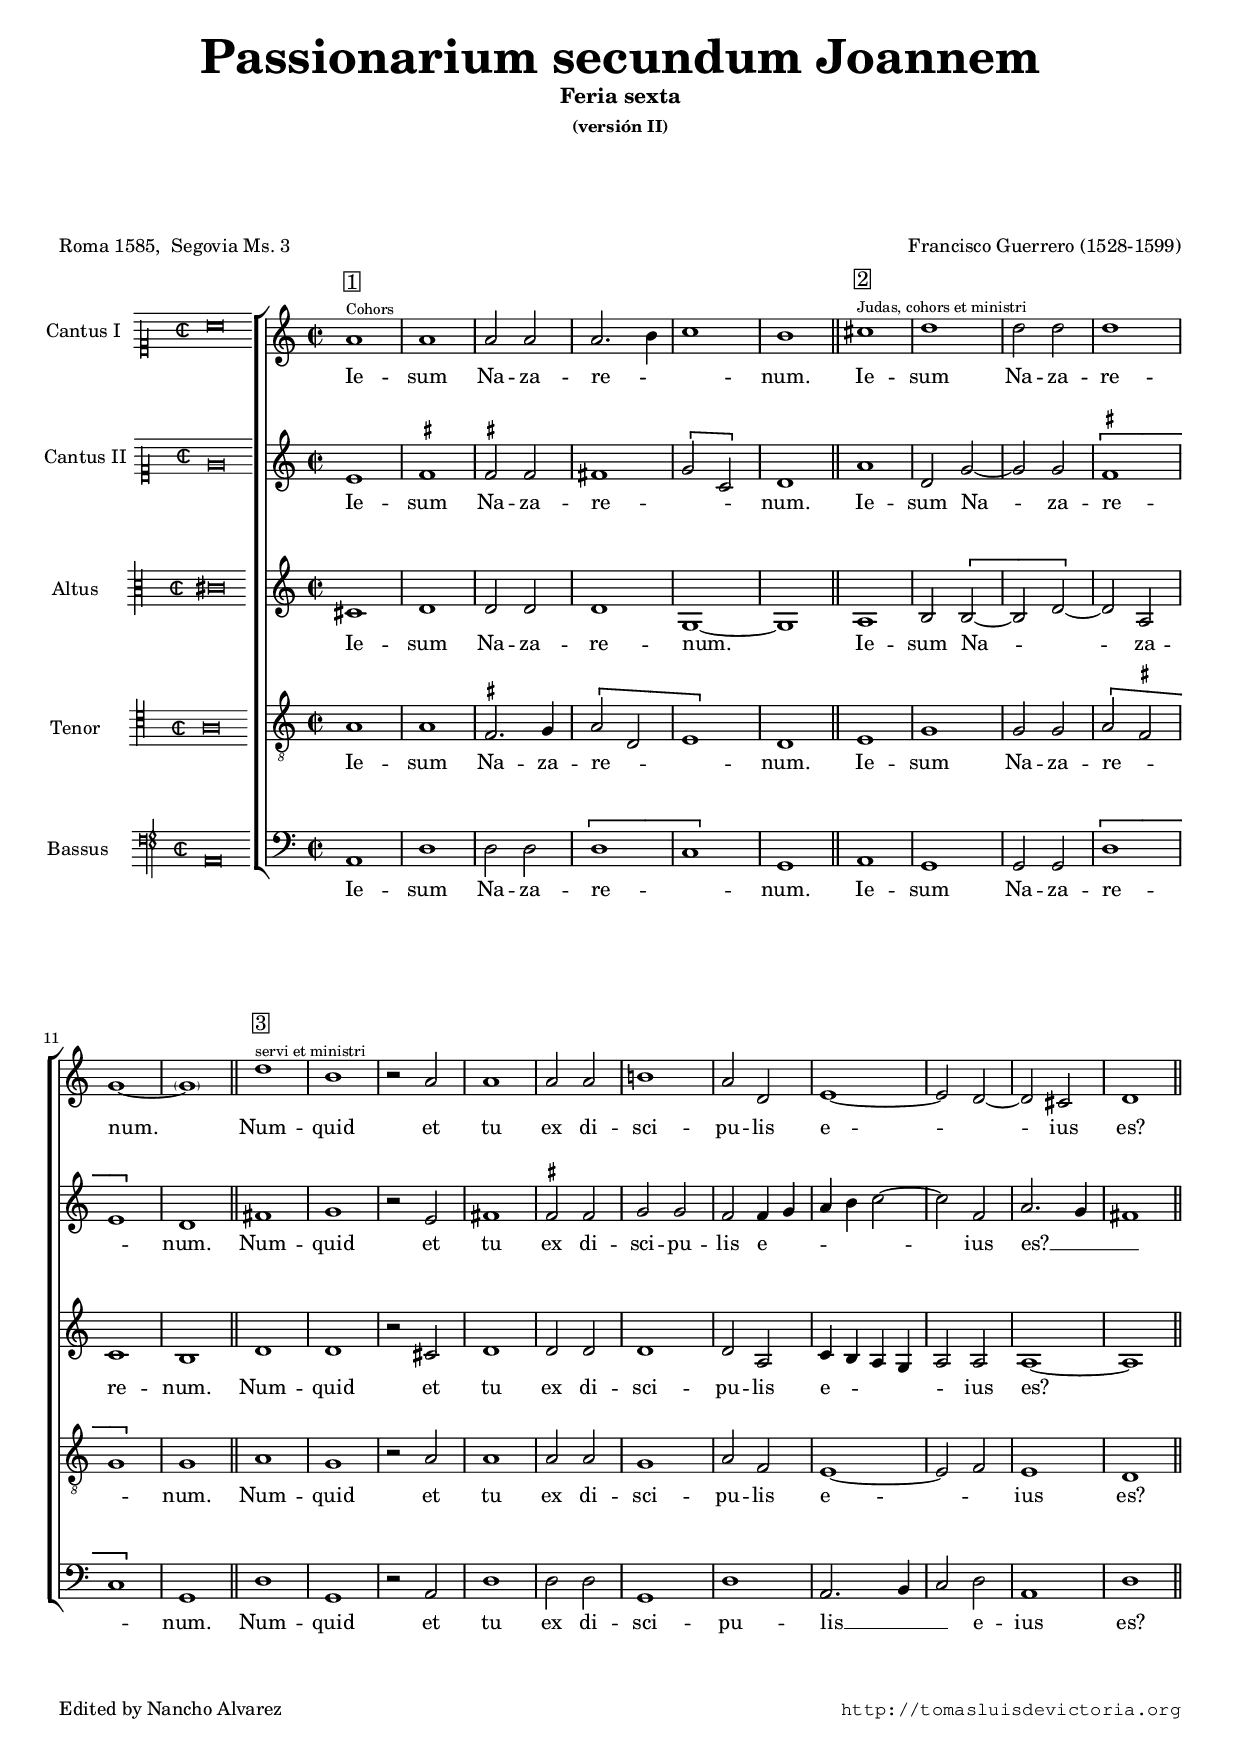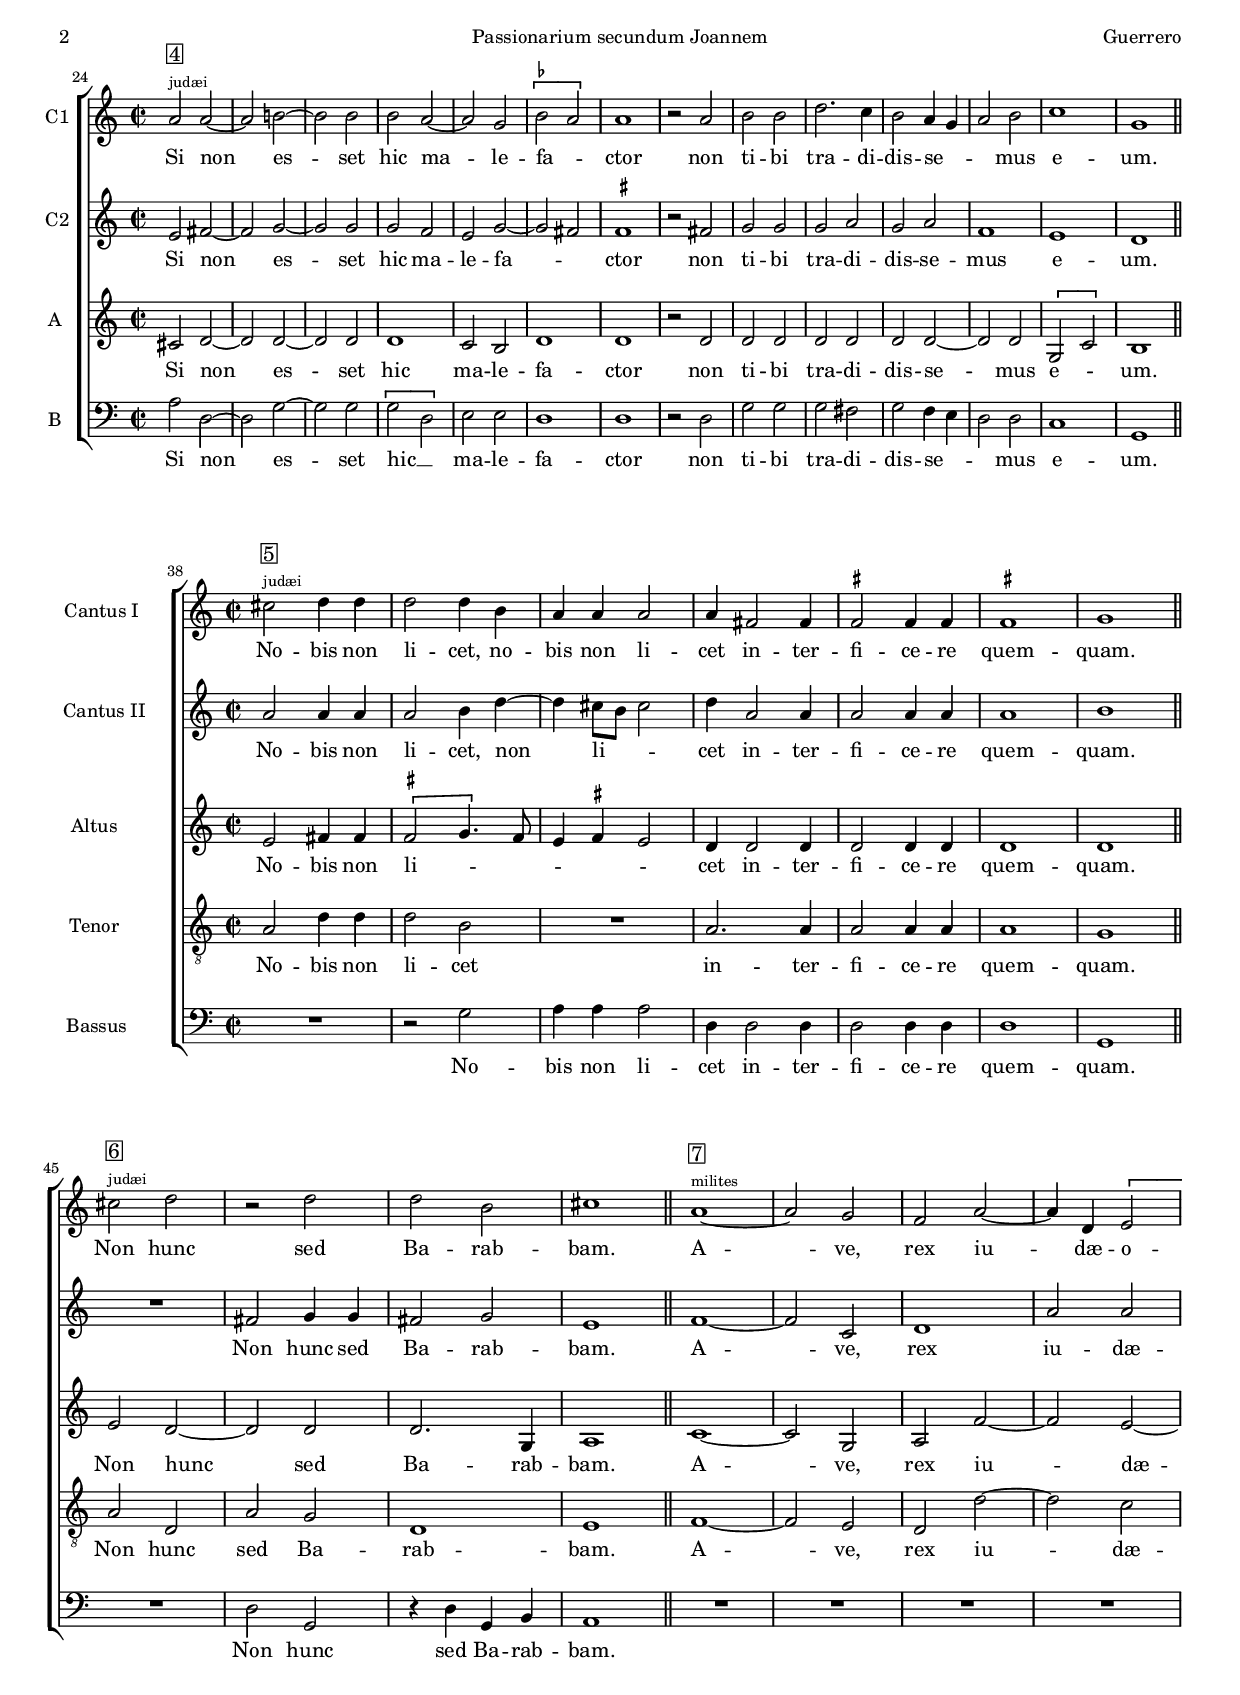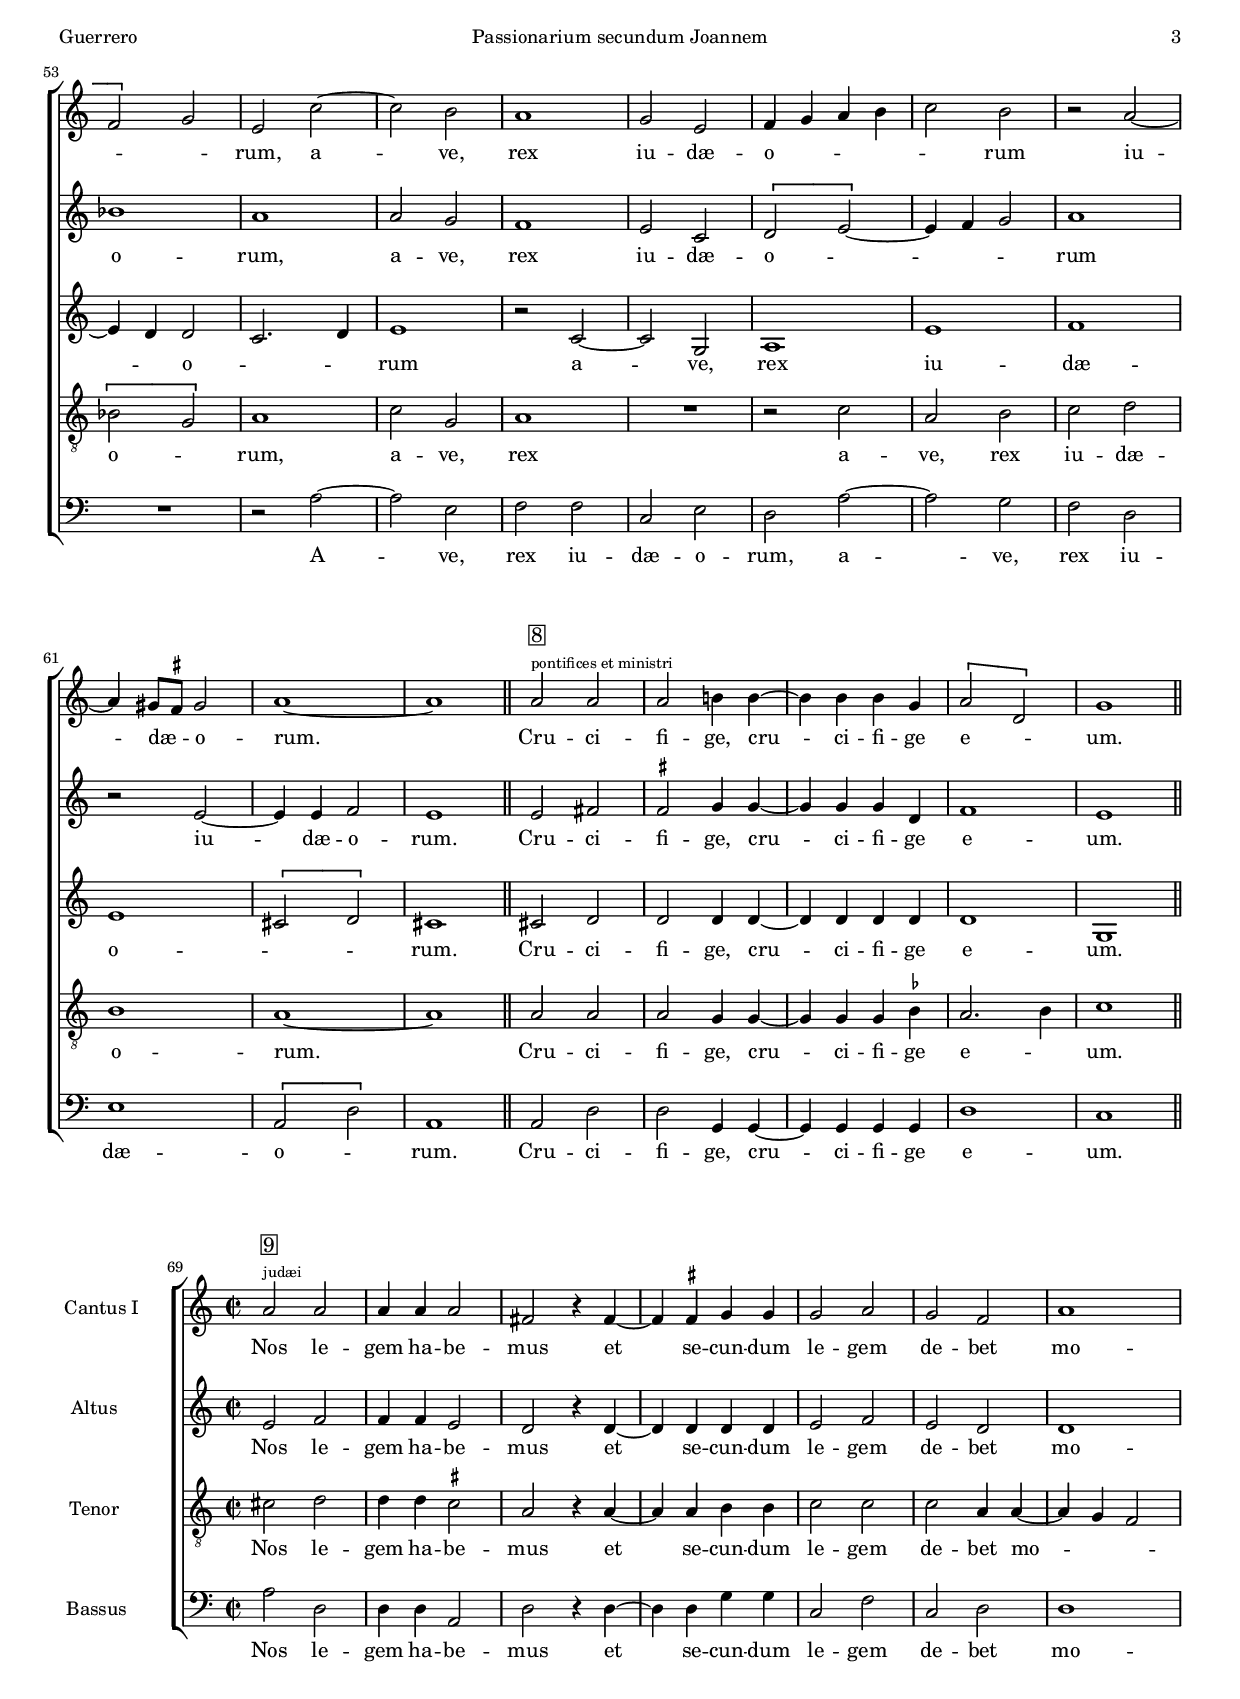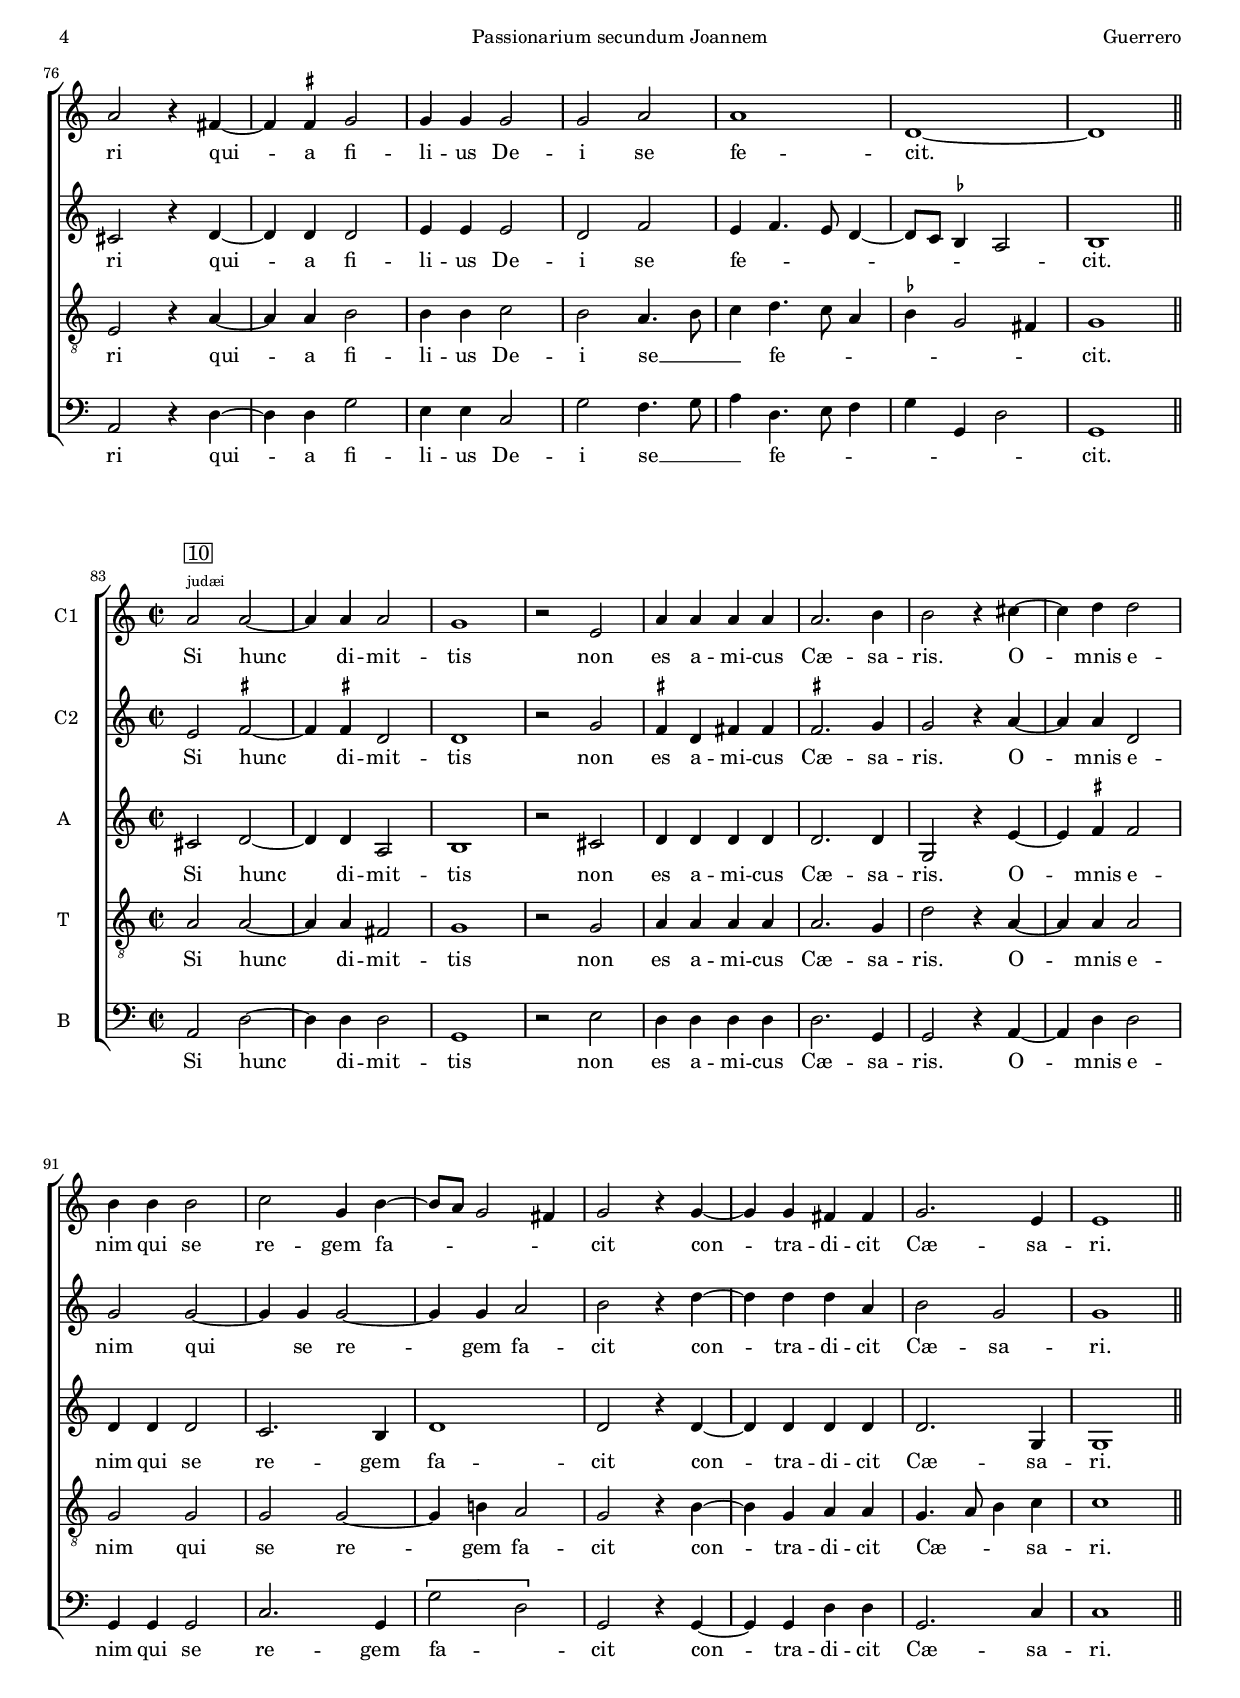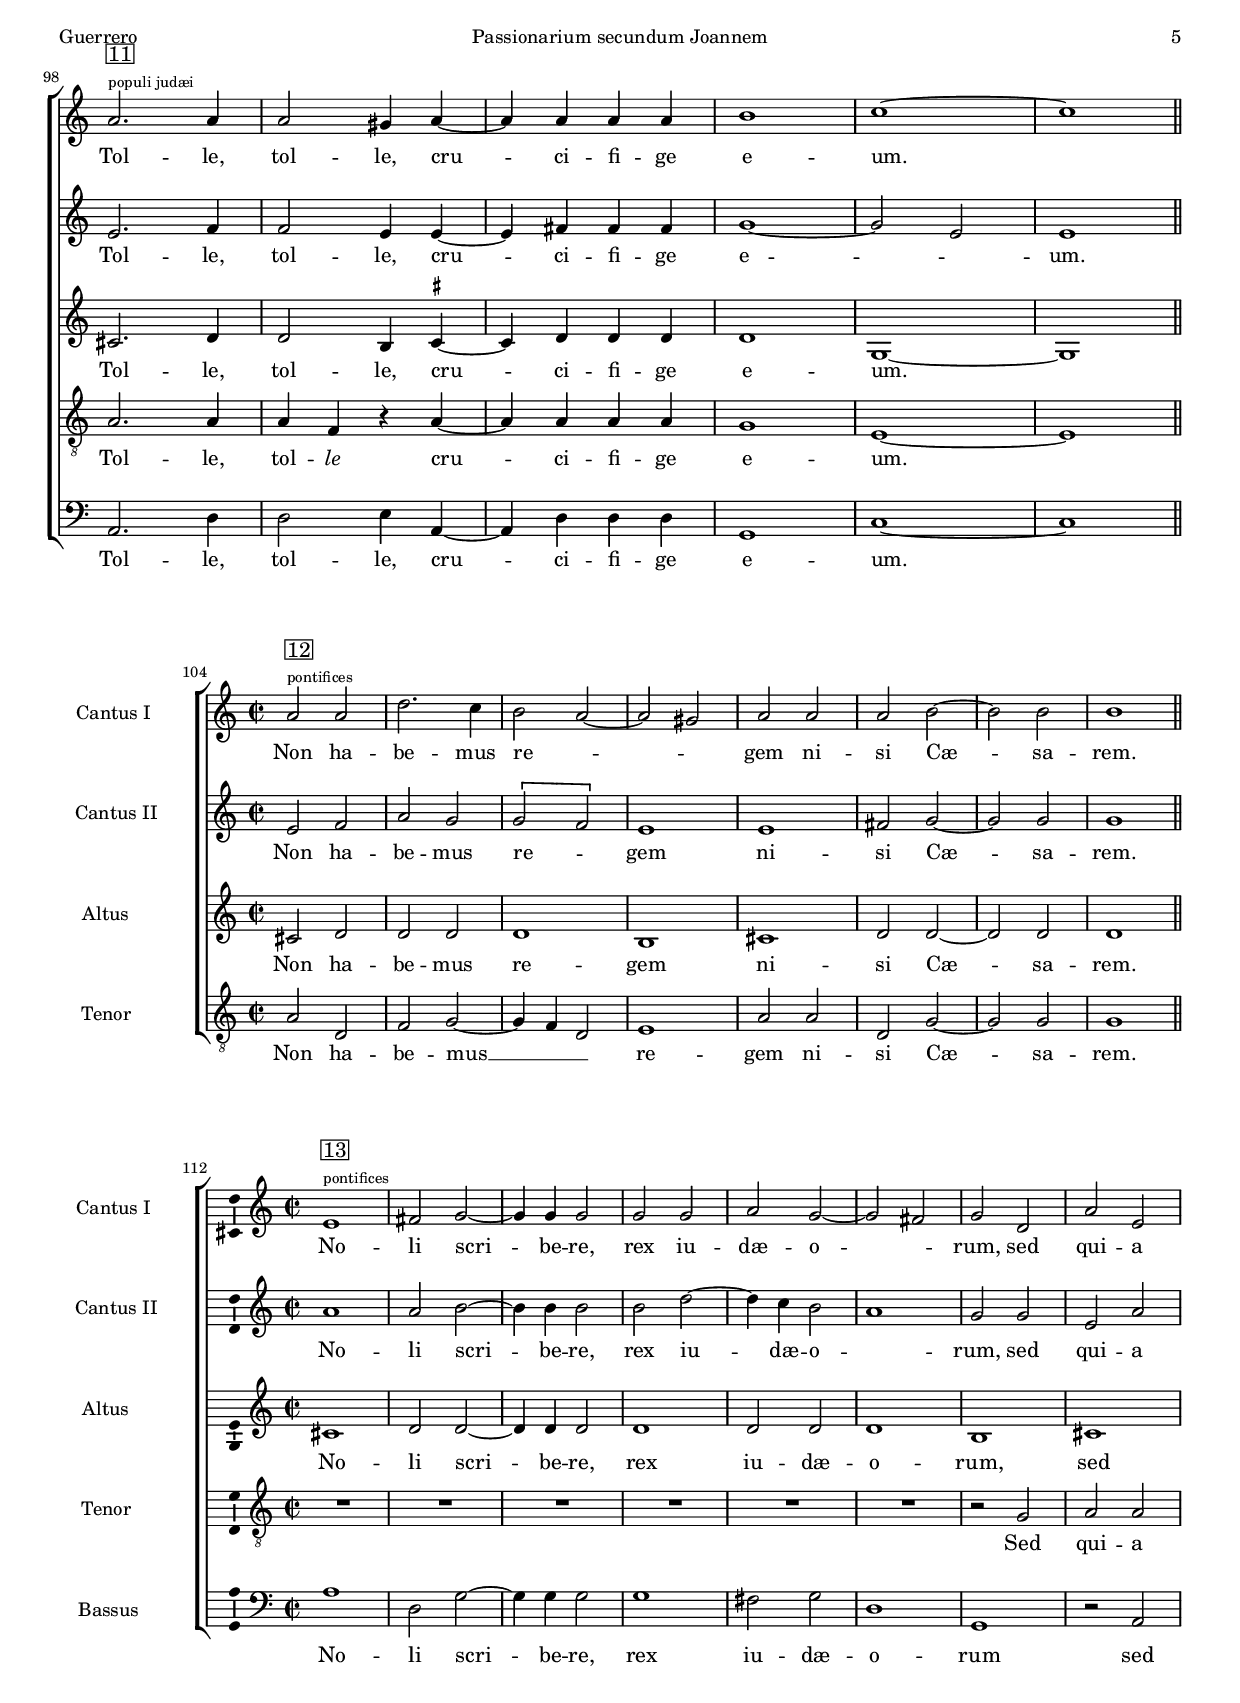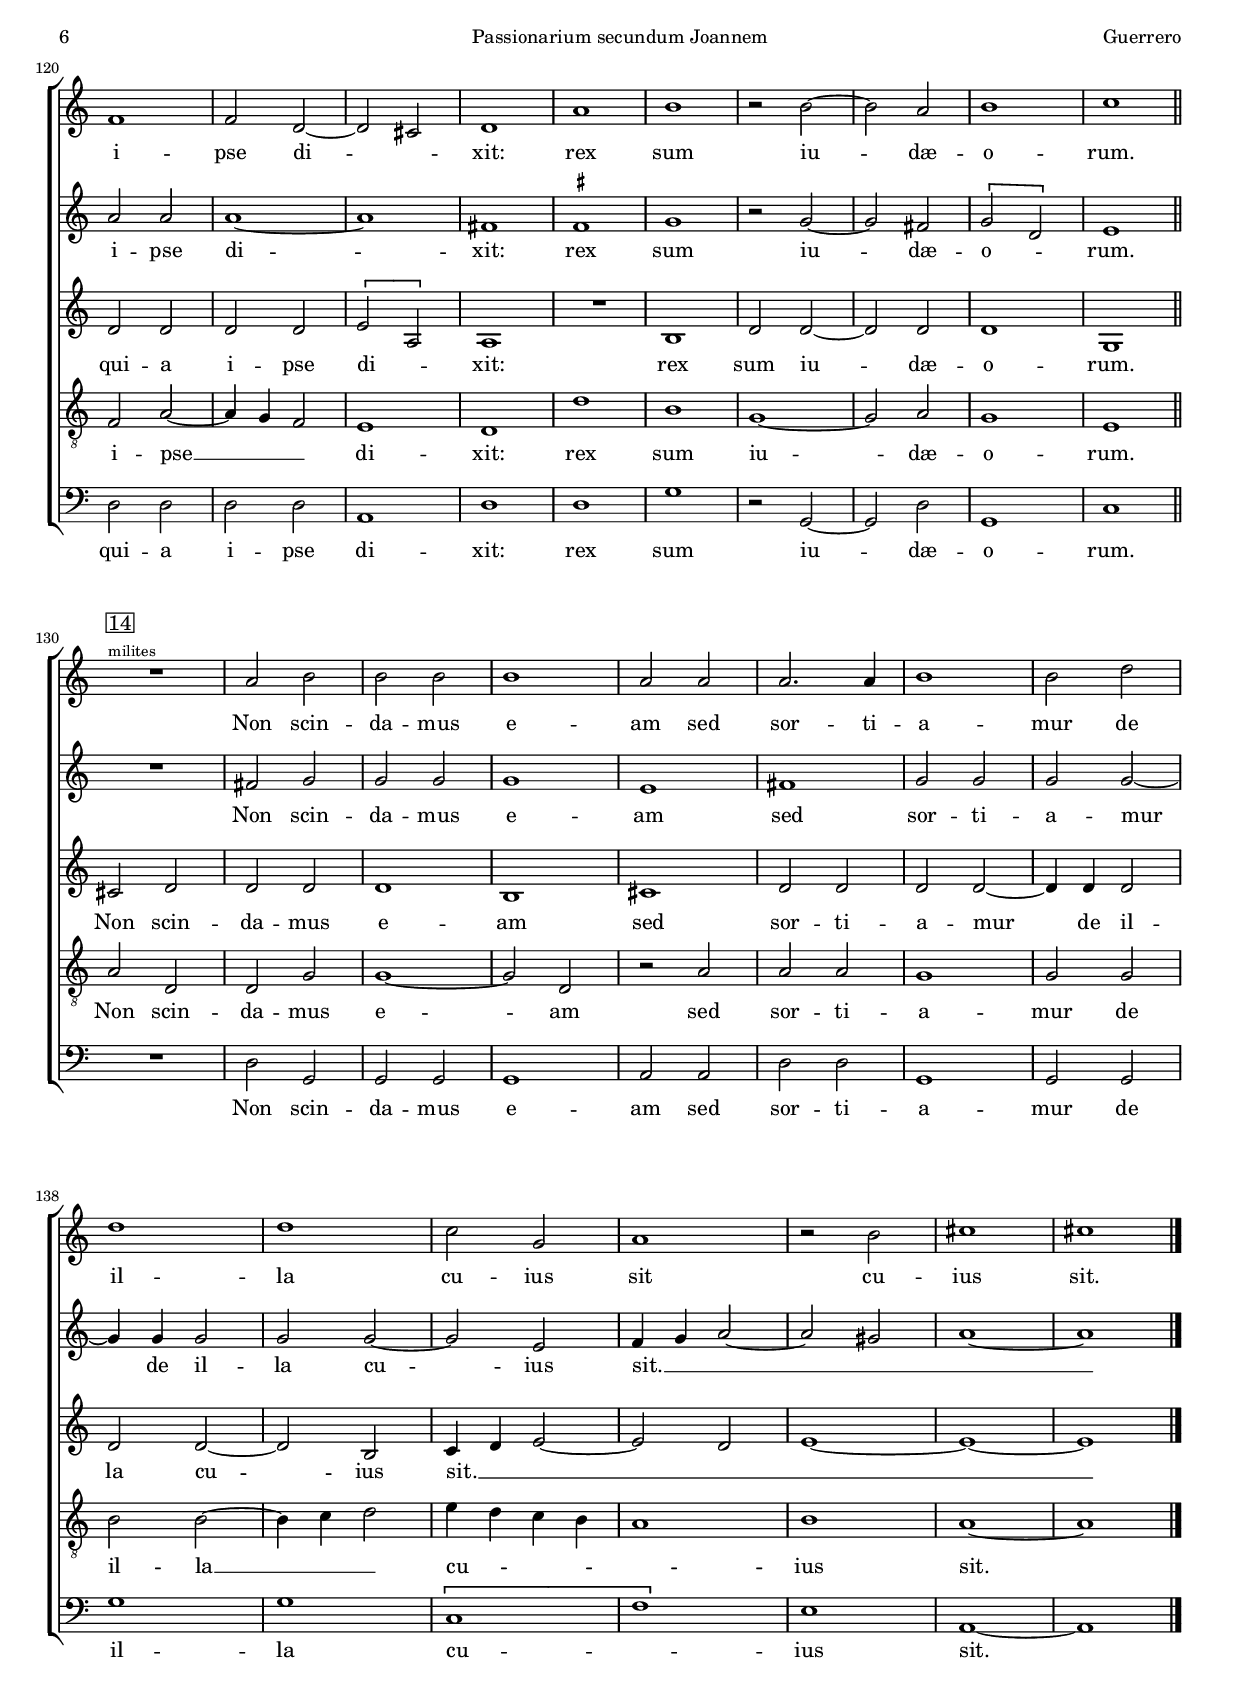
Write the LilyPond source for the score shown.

\version "2.18.0"

#(set-default-paper-size "a4")
#(set-global-staff-size 16.4)
#(ly:set-option 'point-and-click #f)
%mobile -s14.5 -i3.3 -ball

italicas=\override LyricText.font-shape = #'italic
rectas=\override LyricText.font-shape = #'upright
ss=\once \set suggestAccidentals = ##t
incipitwidth = 20

htitle="Passionarium secundum Joannem"
hcomposer="Guerrero"

\header {
	title=\markup{\fontsize #4 "Passionarium secundum Joannem"}
	subtitle="Feria sexta"
	subsubtitle=\markup{\column{"(versión II)" " " " " " " " " }}
	composer="Francisco Guerrero (1528-1599)"
        pdfauthor=\composer
	%opus="(-)"
	poet=\markup{"Roma 1585,  Segovia Ms. 3"}
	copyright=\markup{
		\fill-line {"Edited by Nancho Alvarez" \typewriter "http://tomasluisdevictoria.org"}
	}
%	tagline=""
}

global={\key c \major \time 2/2 \skip 1*6 \bar "||"
				\skip 1*6 \bar "||"
				\skip 1*11 \bar "||"
				}

cantus=\relative c''{
	 s4*0^\markup{\column{\box{\larger 1} \smaller \smaller "Cohors"}}
	 a1 a
	 a2 a
	 a2. b4
	 c1 
	 b
	 s4*0^\markup{\column{\box{\larger 2} \smaller \smaller "Judas, cohors et ministri"}}
	 cis1
	 d
	 d2 d
	 d1
	 g, ~
	 \parenthesize g
	 s4*0^\markup{\column{\box{\larger 3} \smaller \smaller "servi et ministri"}}
	d'1 
	b
	r2 a
	a1
	a2 a
	b!1
	a2 d,
	e1 ~
	e2 d ~
	d cis
	d1
}

cantusdos=\relative c'{
	e1
	\ss fis
	\ss fis2 fis
	fis1
	\[g2 c,\]
	d1
	a'1
	d,2 g ~
	g g
	\[\ss fis1
	e\]
	d
	fis1
	g
	r2 e
	fis1
	\ss fis2 fis
	g2 g
	f f4 g
	a b c2 ~
	c f,
	a2. g4
	fis1
}

altus=\relative c'{
	cis1
	d
	d2 d
	d1
	g, ~
	g
	a
	b2 \[b ~
	b d ~ \]
	d a
	c1
	b
	d
	d
	r2 cis
	d1
	d2 d
	d1
	d2 a
	c4 b a g
	a2 a
	a1 ~
	a
}

tenor=\relative c'{
	a1
	a
	\ss fis2. g4
	\[a2 d,
	e1\]
	d
	e1
	g
	g2 g
	\[a2 \ss fis
	g1\]
	g
	a1
	g
	r2 a
	a1
	a2 a
	g1
	a2 f
	e1 ~
	e2 f
	e1
	d
}

bassus=\relative c{
	a1
	d
	d2 d
	\[d1
	c\]
	g
	a1
	g
	g2 g
	\[d'1
	c\]
	g1
	d'1
	g,
	r2 a
	d1
	d2 d
	g,1
	d'
	a2. b4
	c2 d
	a1
	d
}

textocantus=\lyricmode{
Ie -- sum Na -- za -- re -- _ _ num.
Ie -- sum Na -- za -- re -- num.
Num -- quid et tu ex di -- sci -- pu -- lis e -- _ ius es?
}

textocantusdos=\lyricmode{
Ie -- sum Na -- za -- re -- _ _ num.
Ie -- sum Na -- za -- re -- _ num.
Num -- quid et tu ex di -- sci -- pu -- lis e -- _ _ _ _ ius es? __ _ _ 
}

textoaltus=\lyricmode{
Ie -- sum Na -- za -- re -- num.
Ie -- sum Na -- _ za -- re -- num.
Num -- quid et tu ex di -- sci -- pu -- lis e -- _ _ _ _ ius es?
}

textotenor=\lyricmode{
Ie -- sum Na -- za -- re -- _ _ num.
Ie -- sum Na -- za -- re -- _ _ num.
Num -- quid et tu ex di -- sci -- pu -- lis e -- _ ius es?
}

textobassus=\lyricmode{
Ie -- sum Na -- za -- re -- _ num.
Ie -- sum Na -- za -- re -- _ num.
Num -- quid
et tu ex di -- sci -- pu -- lis __ _ _ e -- ius es?
}

incipitcantus=\markup{
	\score{
		{ 
		\set Staff.instrumentName="Cantus I  "
		\override NoteHead.style = #'neomensural
		\override Rest.style = #'neomensural
		\override Staff.TimeSignature.style = #'neomensural
		\cadenzaOn 
		\clef "petrucci-c1"
		\key c \major
		\time 2/2
		a'\breve
		} 
	\layout {
		\context {\Voice
			\remove Ligature_bracket_engraver
			\consists Mensural_ligature_engraver
		}
		line-width=\incipitwidth
		indent = 0
	}
	}
}

incipitcantusdos=\markup{
	\score{
		{ 
		\set Staff.instrumentName="Cantus II "
		\override NoteHead.style = #'neomensural
		\override Rest.style = #'neomensural
		\override Staff.TimeSignature.style = #'neomensural
		\cadenzaOn 
		\clef "petrucci-c1"
		\key c \major
		\time 2/2
		e'\breve
		} 
	\layout {
		\context {\Voice
			\remove Ligature_bracket_engraver
			\consists Mensural_ligature_engraver
		}
		line-width=\incipitwidth
		indent = 0
	}
	}
}


incipitaltus=\markup{
	\score{
		{ 
		\set Staff.instrumentName="Altus     "
		\override NoteHead.style = #'neomensural
		\override Rest.style = #'neomensural
		\override Staff.TimeSignature.style = #'neomensural
		\cadenzaOn 
		\clef "petrucci-c3"
		\key c \major
		\time 2/2
		cis'\breve
		} 
	\layout {
		\context {\Voice
			\remove Ligature_bracket_engraver
			\consists Mensural_ligature_engraver
		}
		line-width=\incipitwidth
		indent = 0
	}
	}
}

incipittenor=\markup{
	\score{
		{ 
		\set Staff.instrumentName="Tenor     "
		\override NoteHead.style = #'neomensural 
		\override Rest.style = #'neomensural
		\override Staff.TimeSignature.style = #'neomensural
		\cadenzaOn 
		\clef "petrucci-c4"
		\key c \major
		\time 2/2
		a\breve
		} 
	\layout {
		\context {\Voice
			\remove Ligature_bracket_engraver
			\consists Mensural_ligature_engraver
		}
		line-width=\incipitwidth
		indent=0
	}
	}
}

incipitbassus=\markup{
	\score{
		{ 
		\set Staff.instrumentName="Bassus    "
		\override NoteHead.style = #'neomensural 
		\override Rest.style = #'neomensural
		\override Staff.TimeSignature.style = #'neomensural
		\cadenzaOn 
		\clef "petrucci-f4"
		\key c \major
		\time 2/2
		a,\breve
		} 
	\layout {
		\context {\Voice
			\remove Ligature_bracket_engraver
			\consists Mensural_ligature_engraver
		}
		line-width=\incipitwidth
		indent=0
	}
	}
}



\score {\transpose c' c'{
\new ChoirStaff<<

	\new Staff <<\global
	\new Voice="v1" {
		\set Staff.instrumentName=\incipitcantus
		\clef "treble"
		\cantus }
	\new Lyrics \lyricsto "v1" {\textocantus }
	>>
	
	\new Staff <<\global
	\new Voice="v5" {
		\set Staff.instrumentName=\incipitcantusdos
		\clef "treble"
		\cantusdos }
	\new Lyrics \lyricsto "v5" {\textocantusdos }
	>>
	
	\new Staff <<\global
	\new Voice="v2" {
		\set Staff.instrumentName=\incipitaltus
		\clef "treble"
		\altus }
	\new Lyrics \lyricsto "v2" {\textoaltus }
	>>
	
	\new Staff <<\global
	\new Voice="v3" {
		\set Staff.instrumentName=\incipittenor
		\clef "G_8"
		\tenor }
	\new Lyrics \lyricsto "v3" {\textotenor }
	>>

	\new Staff <<\global
	\new Voice="v4" {
		\set Staff.instrumentName=\incipitbassus
		\clef "bass"
		\bassus }
	\new Lyrics \lyricsto "v4" {\textobassus }
	>>
	
>>

	}%transpose

\layout{ 
	\context {\Lyrics 
		\override VerticalAxisGroup.minimum-Y-extent = #'(-0.0 . 0.0) 
		%\override LyricText.font-size = #1.2
		\override LyricHyphen.minimum-distance = #0.33
	}
	\context {\Score 
		\override BarNumber.padding = #2 
	}
	\context {\Voice 
		%melismaBusyProperties = #'() 
	}
	%\context { \Staff \RemoveEmptyStaves }
	\context {\Staff 
		\override VerticalAxisGroup.staff-staff-spacing =
			#'((basic-distance . 11) (minimum-distance . 0) (padding . 1))
		%\consists Ambitus_engraver 
		\override LigatureBracket.padding = #1
	}
}

%\midi {}

}

%%%%%%%%%%%%%%%%%%%%%%%%%%%%%%%%%%%%%%%%%%%%%%%%%%%%%%%%%%%%%%%%%%%%%%%

global={\key c \major \time 2/2 \skip 1*14 \bar "||" }


cantus=\relative c''{
	\set Score.currentBarNumber = #24 \bar ""
	 s4*0^\markup{\column{\box{\larger 4} \smaller \smaller "judæi"}}
	a2 a ~
	a b! ~
	b b
	b a ~
	a g
	\[\ss bes a\]
	a1
	r2 a
	b b
	d2. c4
	b2 a4 g
	a2 b
	c1
	g
}

cantusdos=\relative c'{
	e2 fis ~
	fis g ~
	g g
	g f
	e g ~
	g fis
	\ss fis1
	r2 fis
	g g
	g a
	g a
	f1
	e
	d
}

altus=\relative c'{
	cis2 d ~
	d d ~
	d d
	d1
	c2 b
	d1
	d
	r2 d
	d d
	d d
	d d ~
	d d
	\[g, c\]
	b1
}

bassus=\relative c'{
	a2 d, ~
	d g ~
	g g
	\[g d\]
	e e
	d1
	d
	r2 d
	g g
	g fis
	g f4 e
	d2 d
	c1
	g
}

textocantus=\lyricmode{
Si non es -- set hic ma -- le -- fa -- _ ctor
non ti -- bi tra -- di -- dis -- se -- _ _ mus e -- um.
}

textocantusdos=\lyricmode{
Si non es -- set hic ma -- le -- fa -- _ ctor
non ti -- bi tra -- di -- dis -- se -- mus e -- um.
}

textoaltus=\lyricmode{
Si non es -- set hic ma -- le -- fa -- ctor
non ti -- bi tra -- di -- dis -- se -- mus e -- _ um.
}

textobassus=\lyricmode{
Si non es -- set hic __ _ ma -- le -- fa -- ctor
non ti -- bi tra -- di -- dis -- se -- _ _ mus e -- um.
}


\score {\transpose c' c'{
\new ChoirStaff<<

	\new Staff <<\global
	\new Voice="v1" {
		\set Staff.instrumentName="C1 "
		\clef "treble"
		\cantus }
	\new Lyrics \lyricsto "v1" {\textocantus }
	>>

	\new Staff <<\global
	\new Voice="v5" {
		\set Staff.instrumentName="C2 "
		\clef "treble"
		\cantusdos }
	\new Lyrics \lyricsto "v5" {\textocantusdos }
	>>
	
	\new Staff <<\global
	\new Voice="v2" {
		\set Staff.instrumentName="A  "
		\clef "treble"
		\altus }
	\new Lyrics \lyricsto "v2" {\textoaltus }
	>>

	\new Staff <<\global
	\new Voice="v4" {
		\set Staff.instrumentName="B  "
		\clef "bass"
		\bassus }
	\new Lyrics \lyricsto "v4" {\textobassus }
	>>
	
>>

	}%transpose

\layout{ 
	indent = 0.5\cm
	\context {\Lyrics 
		\override VerticalAxisGroup.minimum-Y-extent = #'(-0.0 . 0.0) 
		%\override LyricText.font-size = #1.2
		\override LyricHyphen.minimum-distance = #0.33
	}
	\context {\Score 
		\override BarNumber.padding = #2 
	}
	\context {\Voice 
		%melismaBusyProperties = #'() 
	}
	%\context { \Staff \RemoveEmptyStaves }
	\context {\Staff 
		\override VerticalAxisGroup.staff-staff-spacing =
			#'((basic-distance . 11) (minimum-distance . 0) (padding . 1))
		%\consists Ambitus_engraver 
		\override LigatureBracket.padding = #1
	}
}

%\midi {}

}

%%%%%%%%%%%%%%%%%%%%%%%%%%%%%%%%%%%%%%%%%%%%%%%%%%%%%%%%%%%%%%%%%%%%%%%

global={\key c \major \time 2/2 \skip 1*7 \bar "||" \break
				\skip 1*4 \bar "||"
				\skip 1*15 \bar "||"
				\skip 1*5 \bar "||" }


cantus=\relative c''{
	\set Score.currentBarNumber = #38 \bar ""
	 s4*0^\markup{\column{\box{\larger 5} \smaller \smaller "judæi"}}
	 cis2 d4 d
	 d2 d4 b
	 a a a2
	 a4 fis2 fis4
	 \ss fis2 fis4 fis
	 \ss fis1
	 g1
	 s4*0^\markup{\column{\box{\larger 6} \smaller \smaller "judæi"}}
	 cis2 d
	 r2 d
	 d b
	 cis1
	 s4*0^\markup{\column{\box{\larger 7} \smaller \smaller "milites"}}
	 a1 ~
	 a2 g
	 f a ~
	 a4 d, \[e2
	 f\] g
	 e c' ~
	 c b
	 a1
	 g2 e
	 f4 g a b
	 c2 b
	 r2 a ~
	 a4 gis8 \ss fis gis2
	 a1 ~
	 a
	 s4*0^\markup{\column{\box{\larger 8} \smaller \smaller "pontifices et ministri"}}
	 a2 a
	 a b!4 b ~
	 b b b g
	 \[a2 d,\]
	 g1
}

cantusdos=\relative c''{
	a2 a4 a
	a2 b4 d ~
	d cis8 b cis2
	d4 a2 a4
	a2 a4 a
	a1
	b
	R1
	fis2 g4 g
	fis2 g
	e1
	f1 ~
	f2 c
	d1
	a'2 a
	bes1
	a
	a2 g
	f1
	e2 c
	\[d e ~ \]
	e4 f g2
	a1
	r2 e ~
	e4 e f2
	e1
	e2 fis
	\ss fis g4 g ~
	g g g d
	f1
	e
}

altus=\relative c'{
	e2 fis4 fis
	\[\ss fis2 g4.\] fis8
	e4 \ss fis e2
	d4 d2 d4
	d2 d4 d
	d1
	d
	e2 d ~
	d d
	d2. g,4
	a1
	c1 ~
	c2 g
	a f' ~
	f e ~
	e4 d d2
	c2. d4
	e1
	r2 c ~
	c g
	a1
	e'1
	f
	e
	\[cis2 d\]
	cis1
	cis2 d
	d d4 d ~
	d d d d
	d1
	g,
}

tenor=\relative c'{
	a2 d4 d
	d2 b
	R1
	a2. a4
	a2 a4 a
	a1
	g
	a2 d,
	a' g
	d1
	e
	f1 ~
	f2 e
	d d' ~
	d c
	\[bes g\]
	a1
	c2 g
	a1
	R1
	r2 c
	a b
	c d
	b1
	a1 ~
	a
	a2 a 
	a g4 g ~
	g g g \ss bes
	a2. b4
	c1
}

bassus=\relative c'{
	R1
	r2 g
	a4 a a2
	d,4 d2 d4
	d2 d4 d
	d1
	g,
	R1
	d'2 g,
	r4 d' g, b
	a1
	R1*5
	r2 a' ~
	a e
	f f 
	c e
	d a' ~
	a g
	f d
	e1
	\[a,2 d\]
	a1
	a2 d
	d g,4 g ~
	g g g g
	d'1
	c
}

textocantus=\lyricmode{
No -- bis non li -- cet,
no -- bis non li -- cet in -- ter -- fi -- ce -- re quem -- quam.
Non hunc sed Ba -- rab -- bam.
A -- ve, rex iu -- dæ -- o -- _ _ rum,
a -- ve,
rex iu -- dæ -- o -- _ _ _ _ rum
iu -- dæ -- _ o -- rum.
Cru -- ci -- fi -- ge,
cru -- ci -- fi -- ge e -- _ um.
}

textocantusdos=\lyricmode{
No -- bis non li -- cet,
non li -- _ _ cet in -- ter -- fi -- ce -- re quem -- quam.
Non hunc sed Ba -- rab -- bam.
A -- ve, rex iu -- dæ -- o -- rum,
a -- ve, rex iu -- dæ -- o -- _ _ _ rum
iu -- dæ -- o -- rum.
Cru -- ci -- fi -- ge,
cru -- ci -- fi -- ge e -- um.
}

textoaltus=\lyricmode{
No -- bis non li -- _ _ _ _ _ cet in -- ter -- fi -- ce -- re quem -- quam.
Non hunc sed Ba -- rab -- bam.
A -- ve, rex iu -- dæ -- _ o -- _ _ rum
a -- ve, rex iu -- dæ -- o -- _ _ rum.
Cru -- ci -- fi -- ge,
cru -- ci -- fi -- ge e -- um.
}

textotenor=\lyricmode{
No -- bis non li -- cet
in -- ter -- fi -- ce -- re quem -- quam.
Non hunc sed Ba -- rab -- bam.
A -- ve, rex iu -- dæ -- o -- _ rum,
a -- ve, rex
a -- ve, rex iu -- dæ -- o -- rum.
Cru -- ci -- fi -- ge,
cru -- ci -- fi -- ge e -- _ um.
}

textobassus=\lyricmode{
No -- bis non li -- cet in -- ter -- fi -- ce -- re quem -- quam.
Non hunc sed Ba -- rab -- bam.
A -- ve, rex iu -- dæ -- o -- rum,
a -- ve, rex iu -- dæ -- o -- _ rum.
Cru -- ci -- fi -- ge,
cru -- ci -- fi -- ge e -- um.
}


\score {\transpose c' c'{
\new ChoirStaff<<

	\new Staff <<\global
	\new Voice="v1" {
		\set Staff.instrumentName="Cantus I  "
		\clef "treble"
		\cantus }
	\new Lyrics \lyricsto "v1" {\textocantus }
	>>

	\new Staff <<\global
	\new Voice="v5" {
		\set Staff.instrumentName="Cantus II "
		\clef "treble"
		\cantusdos }
	\new Lyrics \lyricsto "v5" {\textocantusdos }
	>>
	
	\new Staff <<\global
	\new Voice="v2" {
		\set Staff.instrumentName="Altus     "
		\clef "treble"
		\altus }
	\new Lyrics \lyricsto "v2" {\textoaltus }
	>>
	
	\new Staff <<\global
	\new Voice="v3" {
		\set Staff.instrumentName="Tenor     "
		\clef "G_8"
		\tenor }
	\new Lyrics \lyricsto "v3" {\textotenor }
	>>

	\new Staff <<\global
	\new Voice="v4" {
		\set Staff.instrumentName="Bassus    "
		\clef "bass"
		\bassus }
	\new Lyrics \lyricsto "v4" {\textobassus }
	>>
	
>>

	}%transpose

\layout{ 
	indent = 2.1\cm
        %tablet indent = 1.8\cm
        system-count = 4
	\context {\Lyrics 
		\override VerticalAxisGroup.minimum-Y-extent = #'(-0.0 . 0.0) 
		%\override LyricText.font-size = #1.2
		\override LyricHyphen.minimum-distance = #0.33
	}
	\context {\Score 
		\override BarNumber.padding = #2 
	}
	\context {\Voice 
		%melismaBusyProperties = #'() 
	}
	%\context { \Staff \RemoveEmptyStaves }
	\context {\Staff 
		\override VerticalAxisGroup.staff-staff-spacing =
			#'((basic-distance . 11) (minimum-distance . 0) (padding . 1))
		%\consists Ambitus_engraver 
		\override LigatureBracket.padding = #1
	}
}

%\midi {}

}

%%%%%%%%%%%%%%%%%%%%%%%%%%%%%%%%%%%%%%%%%%%%%%%%%%%%%%%%%%%%%%%%%%%%%%%

global={\key c \major \time 2/2 \skip 1*14 \bar "||" }


cantus=\relative c''{
	\set Score.currentBarNumber = #69 \bar ""
	 s4*0^\markup{\column{\box{\larger 9} \smaller \smaller "judæi"}}
	a2 a
	a4 a a2
	fis r4 fis ~
	fis \ss fis g g
	g2 a
	g f
	a1
	a2 r4 fis ~
	fis \ss fis g2
	g4 g g2
	g a
	a1
	d,1 ~
	d
}

altus=\relative c'{
	e2 f
	f4 f e2
	d r4 d ~
	d d d d
	e2 f
	e d
	d1
	cis2 r4 d ~
	d d d2
	e4 e e2
	d f
	e4 f4. e8 d4 ~
	d8 c \ss bes4 a2
	\ss b1
}

tenor=\relative c'{
	cis2 d
	d4 d \ss cis2
	a r4 a ~
	a a b b
	c2 c
	c a4 a ~
	a g f2
	e r4 a ~
	a a b2
	b4 b c2
	b a4. b8 
	c4 d4. c8 a4
	\ss bes4 g2 fis4
	g1
}

bassus=\relative c'{
	a2 d,
	d4 d a2
	d r4 d ~
	d d g g
	c,2 f
	c d
	d1
	a2 r4 d ~
	d d g2
	e4 e c2
	g'2 f4. g8
	a4 d,4. e8 f4
	g g, d'2
	g,1
}

textocantus=\lyricmode{
Nos le -- gem ha -- be -- mus
et se -- cun -- dum le -- gem de -- bet mo -- ri
qui -- a fi -- li -- us De -- i se fe -- cit.
}

textoaltus=\lyricmode{
Nos le -- gem ha -- be -- mus
et se -- cun -- dum  le -- gem de -- bet mo -- ri
qui -- a fi -- li -- us De -- i se fe -- _ _ _ _ _ _ cit.
}

textotenor=\lyricmode{
Nos le -- gem ha -- be -- mus
et se -- cun -- dum le -- gem de -- bet mo -- _ _ ri
qui -- a fi -- li -- us De -- i se __ _ _ fe -- _ _ _ _ _ cit.
}

textobassus=\lyricmode{
Nos le -- gem ha -- be -- mus
et se -- cun -- dum le -- gem de -- bet mo -- ri
qui -- a fi -- li -- us De -- i se __ _ _ fe -- _ _ _ _ _ cit.
}


\score {\transpose c' c'{
\new ChoirStaff<<

	\new Staff <<\global
	\new Voice="v1" {
		\set Staff.instrumentName="Cantus I  "
		\clef "treble"
		\cantus }
	\new Lyrics \lyricsto "v1" {\textocantus }
	>>
	
	\new Staff <<\global
	\new Voice="v2" {
		\set Staff.instrumentName="Altus     "
		\clef "treble"
		\altus }
	\new Lyrics \lyricsto "v2" {\textoaltus }
	>>
	
	\new Staff <<\global
	\new Voice="v3" {
		\set Staff.instrumentName="Tenor     "
		\clef "G_8"
		\tenor }
	\new Lyrics \lyricsto "v3" {\textotenor }
	>>

	\new Staff <<\global
	\new Voice="v4" {
		\set Staff.instrumentName="Bassus    "
		\clef "bass"
		\bassus }
	\new Lyrics \lyricsto "v4" {\textobassus }
	>>
	
>>

	}%transpose

\layout{ 
	indent = 2.1\cm
	%tablet indent = 1.8\cm
        \context {\Lyrics 
		\override VerticalAxisGroup.minimum-Y-extent = #'(-0.0 . 0.0) 
		%\override LyricText.font-size = #1.2
		\override LyricHyphen.minimum-distance = #0.33
	}
	\context {\Score 
		\override BarNumber.padding = #2 
	}
	\context {\Voice 
		%melismaBusyProperties = #'() 
	}
	%\context { \Staff \RemoveEmptyStaves }
	\context {\Staff 
		\override VerticalAxisGroup.staff-staff-spacing =
			#'((basic-distance . 11) (minimum-distance . 0) (padding . 1))
		%\consists Ambitus_engraver 
		\override LigatureBracket.padding = #1
	}
}

%\midi {}

}

%%%%%%%%%%%%%%%%%%%%%%%%%%%%%%%%%%%%%%%%%%%%%%%%%%%%%%%%%%%%%%%%%%%%%%%

global={\key c \major \time 2/2 \skip 1*15 \bar "||"
				\skip 1*6 \bar "||"
				}


cantus=\relative c''{
	\set Score.currentBarNumber = #83 \bar ""
	 s4*0^\markup{\column{\box{\larger 10} \smaller \smaller "judæi"}}
	 a2 a ~
	 a4 a a2
	 g1
	 r2 e
	 a4 a a a
	 a2. b4
	 b2 r4 cis ~
	 cis d d2
	 b4 b b2
	 c2 g4 b ~
	 b8 a g2 fis4
	 g2 r4 g ~
	 g g fis fis
	 g2. e4
	 e1 \break
	 s4*0^\markup{\column{\box{\larger 11} \smaller \smaller "populi judæi"}}
	 a2. a4
	 a2 gis4 a ~
	 a a a a
	 b1
	 c1 ~
	 c
	 
}

cantusdos=\relative c'{
	e2 \ss fis ~
	fis4 \ss fis d2
	d1
	r2 g
	\ss fis4 d fis! fis
	\ss fis2. g4
	g2 r4 a ~
	a a d,2
	g2 g ~
	g4 g g2 ~
	g4 g a2
	b r4 d ~
	d d d a
	b2 g
	g1
	e2. f4
	f2 e4 e ~
	e fis fis fis
	g1 ~
	g2 e
	e1
}

altus=\relative c'{
	cis2 d ~
	d4 d a2
	b1
	r2 cis
	d4 d d d
	d2. d4
	g,2 r4 e' ~
	e \ss fis fis2
	d4 d d2
	c2. b4
	d1
	d2 r4 d ~
	d d d d
	d2. g,4
	g1
	cis2. d4
	d2 b4 \ss cis ~
	cis d d d
	d1
	g, ~
	g
}

tenor=\relative c'{
	a2 a ~
	a4 a fis2
	g1
	r2 g
	a4 a a a
	a2. g4
	d'2 r4 a ~
	a a a2
	g2 g
	g g ~
	g4 b! a2
	g r4 b4 ~
	b g a a
	g4. a8 b4 c
	c1
	a2. a4
	a4 f r a ~ %! asi viene en CSIC
	a a a a
	g1
	e ~
	e
}

bassus=\relative c{
	a2 d ~
	d4 d d2
	g,1
	r2 e'
	d4 d d d
	d2. g,4
	g2 r4 a ~
	a d d2
	g,4 g g2
	c2. g4
	\[g'2 d\]
	g,2 r4 g ~
	g g d' d
	g,2. c4
	c1
	a2. d4
	d2 e4 a, ~
	a d d d
	g,1
	c ~
	c
}

textocantus=\lyricmode{
Si hunc di -- mit -- tis
non es a -- mi -- cus Cæ -- sa -- ris.
O -- mnis e -- nim qui se re -- gem fa -- _ _ _ cit
con -- tra -- di -- cit Cæ -- sa -- ri.
Tol -- le,
tol -- le,
cru -- ci -- fi -- ge e -- um.
}

textocantusdos=\lyricmode{
Si hunc di -- mit -- tis
non es a -- mi -- cus Cæ -- sa -- ris.
O -- mnis e -- nim qui se re -- gem fa -- cit
con -- tra -- di -- cit Cæ -- sa -- ri.
Tol -- le,
tol -- le,
cru -- ci -- fi -- ge e -- _ um.
}

textoaltus=\lyricmode{
Si hunc di -- mit -- tis
non es a -- mi -- cus Cæ -- sa -- ris.
O -- mnis e -- nim qui se re -- gem fa -- cit
con -- tra -- di -- cit Cæ -- sa -- ri.
Tol -- le, tol -- le,
cru -- ci -- fi -- ge e -- um.
}

textotenor=\lyricmode{
Si hunc di -- mit -- tis
non es a -- mi -- cus Cæ -- sa -- ris.
O -- mnis e -- nim qui se re -- gem fa -- cit
con -- tra -- di -- cit Cæ -- _ _ sa -- ri.
Tol -- le,
tol -- \italicas le \rectas cru -- ci -- fi -- ge e -- um.
}

textobassus=\lyricmode{
Si hunc di -- mit -- tis
non es a -- mi -- cus Cæ -- sa -- ris.
O -- mnis e -- nim qui se re -- gem fa -- _ cit
con -- tra -- di -- cit Cæ -- sa -- ri.
Tol -- le,
tol -- le,
cru -- ci -- fi -- ge e -- um.
}


\score {\transpose c' c'{
\new ChoirStaff<<

	\new Staff <<\global
	\new Voice="v1" {
		\set Staff.instrumentName="C1 "
		\clef "treble"
		\cantus }
	\new Lyrics \lyricsto "v1" {\textocantus }
	>>

	\new Staff <<\global
	\new Voice="v5" {
		\set Staff.instrumentName="C2 "
		\clef "treble"
		\cantusdos }
	\new Lyrics \lyricsto "v5" {\textocantusdos }
	>>
	
	\new Staff <<\global
	\new Voice="v2" {
		\set Staff.instrumentName="A  "
		\clef "treble"
		\altus }
	\new Lyrics \lyricsto "v2" {\textoaltus }
	>>
	
	\new Staff <<\global
	\new Voice="v3" {
		\set Staff.instrumentName="T  "
		\clef "G_8"
		\tenor }
	\new Lyrics \lyricsto "v3" {\textotenor }
	>>

	\new Staff <<\global
	\new Voice="v4" {
		\set Staff.instrumentName="B  "
		\clef "bass"
		\bassus }
	\new Lyrics \lyricsto "v4" {\textobassus }
	>>
	
>>

	}%transpose

\layout{ 
	indent = 0.8\cm
	\context {\Lyrics 
		\override VerticalAxisGroup.minimum-Y-extent = #'(-0.0 . 0.0) 
		%\override LyricText.font-size = #1.2
		\override LyricHyphen.minimum-distance = #0.33
	}
	\context {\Score 
		\override BarNumber.padding = #2 
	}
	\context {\Voice 
		%melismaBusyProperties = #'() 
	}
	%\context { \Staff \RemoveEmptyStaves }
	\context {\Staff 
		\override VerticalAxisGroup.staff-staff-spacing =
			#'((basic-distance . 11) (minimum-distance . 0) (padding . 1))
		%\consists Ambitus_engraver 
		\override LigatureBracket.padding = #1
	}
}

%\midi {}

}


%%%%%%%%%%%%%%%%%%%%%%%%%%%%%%%%%%%%%%%%%%%%%%%%%%%%%%%%%%%%%%%%%%%%%%%

global={\key c \major \time 2/2 \skip 1*8 \bar "||"
				 }


cantus=\relative c''{
	\set Score.currentBarNumber = #104 \bar ""
	 s4*0^\markup{\column{\box{\larger 12} \smaller \smaller "pontifices"}}
	 a2 a
	 d2. c4
	 b2 a ~
	 a gis
	 a a
	 a b ~
	 b b
	 b1
}

cantusdos=\relative c'{
	e2 f
	a g
	\[g2 f\]
	e1
	e
	fis2 g ~
	g g
	g1
}

altus=\relative c'{
	cis2 d
	d d
	d1
	b
	cis
	d2 d ~
	d d
	d1
}

tenor=\relative c'{
	a2 d,
	f g ~
	g4 f d2
	e1
	a2 a
	d, g ~
	g g
	g1
}

textocantus=\lyricmode{
Non ha -- be -- mus re -- _ _ gem ni -- si Cæ -- sa -- rem.
}

textocantusdos=\lyricmode{
Non ha -- be -- mus re -- _ gem ni -- si Cæ -- sa -- rem.
}

textoaltus=\lyricmode{
Non ha -- be -- mus re -- gem ni -- si Cæ -- sa -- rem.
}

textotenor=\lyricmode{
Non ha -- be -- mus __ _ _ re -- gem ni -- si Cæ -- sa -- rem.
}


\score {\transpose c' c'{
\new ChoirStaff<<

	\new Staff <<\global
	\new Voice="v1" {
		\set Staff.instrumentName="Cantus I  "
		\clef "treble"
		\cantus }
	\new Lyrics \lyricsto "v1" {\textocantus }
	>>

	\new Staff <<\global
	\new Voice="v5" {
		\set Staff.instrumentName="Cantus II "
		\clef "treble"
		\cantusdos }
	\new Lyrics \lyricsto "v5" {\textocantusdos }
	>>
	
	\new Staff <<\global
	\new Voice="v2" {
		\set Staff.instrumentName="Altus     "
		\clef "treble"
		\altus }
	\new Lyrics \lyricsto "v2" {\textoaltus }
	>>
	
	\new Staff <<\global
	\new Voice="v3" {
		\set Staff.instrumentName="Tenor     "
		\clef "G_8"
		\tenor }
	\new Lyrics \lyricsto "v3" {\textotenor }
	>>
	
>>

	}%transpose

\layout{ 
	indent = 2.5\cm
	%tablet indent = 1.8\cm
	ragged-right = ##f
	\context {\Lyrics 
		\override VerticalAxisGroup.minimum-Y-extent = #'(-0.0 . 0.0) 
		%\override LyricText.font-size = #1.2
		\override LyricHyphen.minimum-distance = #0.33
	}
	\context {\Score 
		\override BarNumber.padding = #2 
	}
	\context {\Voice 
		%melismaBusyProperties = #'() 
	}
	%\context { \Staff \RemoveEmptyStaves }
	\context {\Staff 
		\override VerticalAxisGroup.staff-staff-spacing =
			#'((basic-distance . 11) (minimum-distance . 0) (padding . 1))
		%\consists Ambitus_engraver 
		\override LigatureBracket.padding = #1
	}
}

%\midi {}

}


%%%%%%%%%%%%%%%%%%%%%%%%%%%%%%%%%%%%%%%%%%%%%%%%%%%%%%%%%%%%%%%%%%%%%%%

global={\key c \major \time 2/2 \skip 1*18 \bar "||"
				\skip 1*15 \bar "|." }


cantus=\relative c''{
	\set Score.currentBarNumber = #112 \bar ""
	 s4*0^\markup{\column{\box{\larger 13} \smaller \smaller "pontifices"}}
	 e,1
	 fis2 g ~
	 g4 g g2
	 g g
	 a g ~
	 g fis
	 g d 
	 a'e
	 f1
	 f2 d ~
	 d cis
	 d1
	 a'
	 b
	 r2 b ~
	 b a 
	 b1
	 c \break
	 s4*0^\markup{\column{\box{\larger 14} \smaller \smaller "milites"}}
	 R1
	 a2 b
	 b b
	 b1
	 a2 a
	 a2. a4
	 b1
	 b2 d
	 d1
	 d
	 c2 g
	 a1
	 r2 b
	 cis1
	 cis
}

cantusdos=\relative c''{
	a1
	a2 b ~
	b4 b b2
	b2 d ~
	d4 c b2
	a1
	g2 g
	e a
	a a
	a1 ~
	a
	fis
	\ss fis
	g1
	r2 g ~
	g fis
	\[g d\]
	e1
	R1
	fis2 g
	g g
	g1
	e1
	fis
	g2 g
	g g ~
	g4 g g2
	g2 g ~
	g e
	f4 g a2 ~
	a gis
	a1 ~
	a
}

altus=\relative c'{
	cis1
	d2 d ~
	d4 d d2
	d1
	d2 d
	d1
	b
	cis
	d2 d
	d d
	\[e2 a,\]
	a1
	R1
	b
	d2 d ~
	d d 
	d1
	g,
	cis2 d
	d d
	d1
	b
	cis
	d2 d
	d d ~
	d4 d d2
	d d ~
	d b
	c4 d e2 ~
	e d
	e1 ~
	e ~
	e
}

tenor=\relative c'{
	R1*6
	r2 g
	a a 
	f a ~
	a4 g f2
	e1
	d
	d'
	b
	g ~
	g2 a
	g1
	e
	a2 d,
	d g 
	g1 ~
	g2 d
	r a'
	a a 
	g1
	g2 g
	b b ~
	b4 c d2
	e4 d c b
	a1
	b
	a ~
	a
}

bassus=\relative c{
	a'1
	d,2 g ~
	g4 g g2
	g1
	fis2 g
	d1
	g,
	r2 a
	d d 
	d d 
	a1
	d
	d
	g
	r2 g, ~
	g d'
	g,1
	c
	R1
	d2 g,
	g g 
	g1
	a2 a
	d d
	g,1
	g2 g
	g'1
	g
	\[c,
	f\]
	e
	a,1 ~
	a
}

textocantus=\lyricmode{
No -- li scri -- be -- re,
rex iu -- dæ -- o -- _ rum,
sed qui -- a i -- pse di -- _ xit:
rex sum iu -- dæ -- o -- rum.
Non scin -- da -- mus e -- am sed sor -- ti -- a -- mur de il -- la
cu -- ius sit
cu -- ius sit.
}

textocantusdos=\lyricmode{
No -- li scri -- be -- re,
rex iu -- dæ -- o -- _ rum,
sed qui -- a i -- pse di -- xit:
rex sum iu -- dæ -- o -- _ rum.
Non scin -- da -- mus e -- am 
sed sor -- ti -- a -- mur de il -- la cu -- ius sit. __ _ _ _ _ 
}

textoaltus=\lyricmode{
No -- li scri -- be -- re,
rex iu -- dæ -- o -- rum,
sed qui -- a i -- pse di -- _ xit:
rex sum iu -- dæ -- o -- rum.
Non scin -- da -- mus e -- am
sed sor -- ti -- a -- mur de il -- la cu -- ius sit. __ _ _ _ _ 
}

textotenor=\lyricmode{
Sed qui -- a i -- pse __ _ _ di -- xit:
rex sum iu -- dæ -- o -- rum.
Non scin -- da -- mus e -- am
sed sor -- ti -- a -- mur de il -- la __ _ _ 
cu -- _ _ _ _ ius sit.
}

textobassus=\lyricmode{
No -- li scri -- be -- re,
rex iu -- dæ -- o -- rum
sed qui -- a i -- pse di -- xit:
rex sum iu -- dæ -- o -- rum.
Non scin -- da -- mus e -- am 
sed sor -- ti -- a -- mur de il -- la cu -- _ ius sit.
}


\score {\transpose c' c'{
\new ChoirStaff<<

	\new Staff <<\global
	\new Voice="v1" {
		\set Staff.instrumentName="Cantus I  "
		\clef "treble"
		\cantus }
	\new Lyrics \lyricsto "v1" {\textocantus }
	>>

	\new Staff <<\global
	\new Voice="v5" {
		\set Staff.instrumentName="Cantus II "
		\clef "treble"
		\cantusdos }
	\new Lyrics \lyricsto "v5" {\textocantusdos }
	>>
	
	\new Staff <<\global
	\new Voice="v2" {
		\set Staff.instrumentName="Altus     "
		\clef "treble"
		\altus }
	\new Lyrics \lyricsto "v2" {\textoaltus }
	>>
	
	\new Staff <<\global
	\new Voice="v3" {
		\set Staff.instrumentName="Tenor     "
		\clef "G_8"
		\tenor }
	\new Lyrics \lyricsto "v3" {\textotenor }
	>>

	\new Staff <<\global
	\new Voice="v4" {
		\set Staff.instrumentName="Bassus    "
		\clef "bass"
		\bassus }
	\new Lyrics \lyricsto "v4" {\textobassus }
	>>
	
>>

	}%transpose

\layout{ 
       indent=2.5\cm
	%tablet indent = 1.8\cm
	\context {\Lyrics 
		\override VerticalAxisGroup.staff-affinity = #UP
		\override VerticalAxisGroup.nonstaff-relatedstaff-spacing =
			#'((basic-distance . 0) (minimum-distance . 0) (padding . 1))
		\override LyricText.font-size = #1.2
		\override LyricHyphen.minimum-distance = #0.5
	}
	\context {\Score 
		tempoHideNote = ##t
		\override BarNumber.padding = #2 
	}
	\context {\Voice 
		%melismaBusyProperties = #'()
		%autoBeaming = ##f
	}
	\context {\Staff 
                %\RemoveEmptyStaves
                %\override VerticalAxisGroup.remove-first = ##t
		\override VerticalAxisGroup.staff-staff-spacing =
			#'((basic-distance . 11) (minimum-distance . 0) (padding . 1))
		\consists Ambitus_engraver 
		\override LigatureBracket.padding = #1
	}
}

%\midi { \mtempo }

}


\paper{
	evenHeaderMarkup=\markup  \fill-line { \fromproperty #'page:page-number-string \htitle \hcomposer }
	oddHeaderMarkup= \markup  \fill-line { \on-the-fly #not-first-page \hcomposer \on-the-fly #not-first-page \htitle \on-the-fly #not-first-page \fromproperty #'page:page-number-string }
	%system-count=20
	%page-count = 8
	ragged-last-bottom = ##f
	indent=3.5\cm
	system-system-spacing =
	#'((basic-distance . 20) (minimum-distance . 0) (padding . 5))
	top-system-spacing = % header
	#'((basic-distance . 9) (minimum-distance . 0) (padding . 0))
	last-bottom-spacing = % footer
	#'((basic-distance . 12) (minimum-distance . 0) (padding . 0))
	markup-system-spacing.padding = #1.5
}
